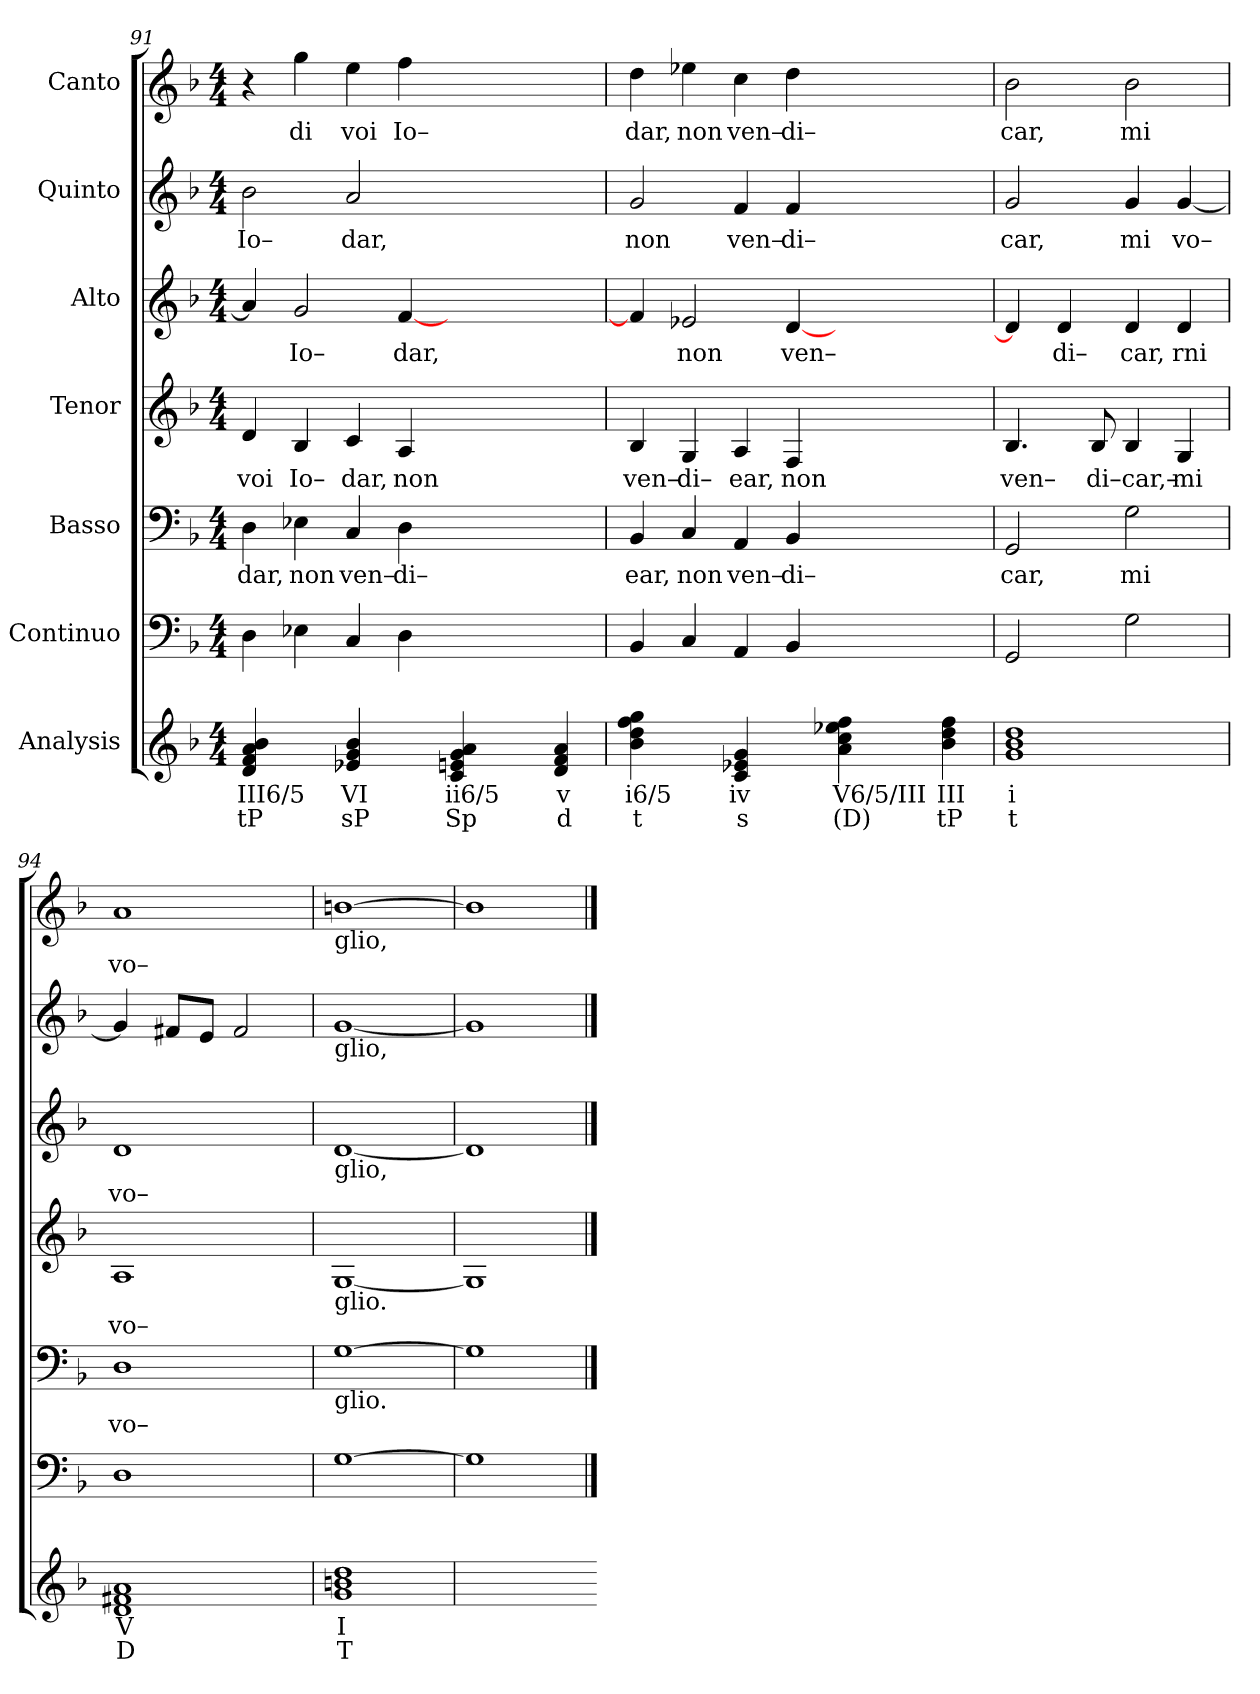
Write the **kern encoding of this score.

**kern	**text	**text	**kern	**kern	**text	**kern	**text	**kern	**text	**kern	**text	**kern	**text
*part7	*part7	*part7	*part6	*part5	*part5	*part4	*part4	*part3	*part3	*part2	*part2	*part1	*part1
*staff7	*staff7	*staff7	*staff6	*staff5	*staff5	*staff4	*staff4	*staff3	*staff3	*staff2	*staff2	*staff1	*staff1
*I"Analysis	*	*	*I"Continuo	*I"Basso	*	*I"Tenor	*	*I"Alto	*	*I"Quinto	*	*I"Canto	*
*	*	*	*clefF4	*clefF4	*	*clefG2	*	*clefG2	*	*clefG2	*	*clefG2	*
*k[b-]	*	*	*k[b-]	*k[b-]	*	*k[b-]	*	*k[b-]	*	*k[b-]	*	*k[b-]	*
*	*	*	*F:	*F:	*	*F:	*	*F:	*	*F:	*	*F:	*
*M4/4	*	*	*M4/4	*M4/4	*	*M4/4	*	*M4/4	*	*M4/4	*	*M4/4	*
=91	=91	=91	=91	=91	=91	=91	=91	=91	=91	=91	=91	=91	=91
!	!	!	!	!	!LO:LY:b	!	!	!	!	!	!	!	!
!	!	!	!	!	!	!	!LO:LY:b	!	!	!	!	!	!
!	!	!	!	!	!	!	!	!	!	!	!LO:LY:b	!	!
4d 4f 4a 4b-	III6/5	tP	4D\	4D\	dar,	4d/	voi	4a/]	.	2b-\	Io–	4r	.
!	!	!	!	!	!LO:LY:b	!	!	!	!	!	!	!	!
!	!	!	!	!	!	!	!LO:LY:b	!	!	!	!	!	!
!	!	!	!	!	!	!	!	!	!LO:LY:b	!	!	!	!
!	!	!	!	!	!	!	!	!	!	!	!	!	!LO:LY:b
4ryy	.	.	4E-X\	4E-X\	non	4B-/	Io–	2g/	Io–	.	.	4gg\	di
!	!	!	!	!	!LO:LY:b	!	!	!	!	!	!	!	!
!	!	!	!	!	!	!	!LO:LY:b	!	!	!	!	!	!
!	!	!	!	!	!	!	!	!	!	!	!LO:LY:b	!	!
!	!	!	!	!	!	!	!	!	!	!	!	!	!LO:LY:b
4e-X 4g 4b-	VI	sP	4C/	4C/	ven–	4c/	dar,	.	.	2a/	dar,	4ee\	voi
!	!	!	!	!	!LO:LY:b	!	!	!	!	!	!	!	!
!	!	!	!	!	!	!	!LO:LY:b	!	!	!	!	!	!
!	!	!	!	!	!	!	!	!	!LO:LY:b	!	!	!	!
!	!	!	!	!	!	!	!	!	!	!	!	!	!LO:LY:b
4ryy	.	.	4D\	4D\	di–	4A/	non	[4f/	dar,	.	.	4ff\	Io–
4c 4en 4g 4a	ii6/5	Sp	2.ryy	2.ryy	.	2.ryy	.	2.ryy	.	2.ryy	.	2.ryy	.
4ryy	.	.	.	.	.	.	.	.	.	.	.	.	.
4d 4f 4a	v	d	.	.	.	.	.	.	.	.	.	.	.
=92	=92	=92	=92	=92	=92	=92	=92	=92	=92	=92	=92	=92	=92
!	!	!	!	!	!LO:LY:b	!	!	!	!	!	!	!	!
!	!	!	!	!	!	!	!LO:LY:b	!	!	!	!	!	!
!	!	!	!	!	!	!	!	!	!	!	!LO:LY:b	!	!
!	!	!	!	!	!	!	!	!	!	!	!	!	!LO:LY:b
4b- 4dd 4ff 4gg	i6/5	t	4BB-/	4BB-/	ear,	4B-/	ven–	4f/]	.	2g/	non	4dd\	dar,
!	!	!	!	!	!LO:LY:b	!	!	!	!	!	!	!	!
!	!	!	!	!	!	!	!LO:LY:b	!	!	!	!	!	!
!	!	!	!	!	!	!	!	!	!LO:LY:b	!	!	!	!
!	!	!	!	!	!	!	!	!	!	!	!	!	!LO:LY:b
4ryy	.	.	4C/	4C/	non	4G/	di–	2e-X/	non	.	.	4ee-X\	non
!	!	!	!	!	!LO:LY:b	!	!	!	!	!	!	!	!
!	!	!	!	!	!	!	!LO:LY:b	!	!	!	!	!	!
!	!	!	!	!	!	!	!	!	!	!	!LO:LY:b	!	!
!	!	!	!	!	!	!	!	!	!	!	!	!	!LO:LY:b
4c 4e-X 4g	iv	s	4AA/	4AA/	ven–	4A/	ear,	.	.	4f/	ven–	4cc\	ven–
!	!	!	!	!	!LO:LY:b	!	!	!	!	!	!	!	!
!	!	!	!	!	!	!	!LO:LY:b	!	!	!	!	!	!
!	!	!	!	!	!	!	!	!	!LO:LY:b	!	!	!	!
!	!	!	!	!	!	!	!	!	!	!	!LO:LY:b	!	!
!	!	!	!	!	!	!	!	!	!	!	!	!	!LO:LY:b
4ryy	.	.	4BB-/	4BB-/	di–	4F/	non	[4d/	ven–	4f/	di–	4dd\	di–
4a 4cc 4ee-X 4ff	V6/5/III	(D)	2.ryy	2.ryy	.	2.ryy	.	2.ryy	.	2.ryy	.	2.ryy	.
4ryy	.	.	.	.	.	.	.	.	.	.	.	.	.
4b- 4dd 4ff	III	tP	.	.	.	.	.	.	.	.	.	.	.
=93	=93	=93	=93	=93	=93	=93	=93	=93	=93	=93	=93	=93	=93
!	!	!	!	!	!LO:LY:b	!	!	!	!	!	!	!	!
!	!	!	!	!	!	!	!LO:LY:b	!	!	!	!	!	!
!	!	!	!	!	!	!	!	!	!	!	!LO:LY:b	!	!
!	!	!	!	!	!	!	!	!	!	!	!	!	!LO:LY:b
1g 1b- 1dd	i	t	2GG/	2GG/	car,	4.B-/	ven–	4d/]	.	2g/	car,	2b-\	car,
!	!	!	!	!	!	!	!	!	!LO:LY:b	!	!	!	!
.	.	.	.	.	.	.	.	4d/	di–	.	.	.	.
!	!	!	!	!	!	!	!LO:LY:b	!	!	!	!	!	!
.	.	.	.	.	.	8B-/	di–car,–	.	.	.	.	.	.
!	!	!	!	!	!LO:LY:b	!	!	!	!	!	!	!	!
!	!	!	!	!	!	!	!	!	!LO:LY:b	!	!	!	!
!	!	!	!	!	!	!	!	!	!	!	!LO:LY:b	!	!
!	!	!	!	!	!	!	!	!	!	!	!	!	!LO:LY:b
.	.	.	2G\	2G\	mi	4B-/	.	4d/	car,	4g/	mi	2b-\	mi
!	!	!	!	!	!	!	!LO:LY:b	!	!	!	!	!	!
!	!	!	!	!	!	!	!	!	!LO:LY:b	!	!	!	!
!	!	!	!	!	!	!	!	!	!	!	!LO:LY:b	!	!
.	.	.	.	.	.	4G/	mi	4d/	rni	[4g/	vo–	.	.
=94	=94	=94	=94	=94	=94	=94	=94	=94	=94	=94	=94	=94	=94
!	!	!	!	!	!LO:LY:b	!	!	!	!	!	!	!	!
!	!	!	!	!	!	!	!LO:LY:b	!	!	!	!	!	!
!	!	!	!	!	!	!	!	!	!LO:LY:b	!	!	!	!
!	!	!	!	!	!	!	!	!	!	!	!	!	!LO:LY:b
1d 1f#X 1a	V	D	1D	1D	vo–	1A	vo–	1d	vo–	4g/]	.	1a	vo–
.	.	.	.	.	.	.	.	.	.	8f#X/L	.	.	.
.	.	.	.	.	.	.	.	.	.	8e/J	.	.	.
.	.	.	.	.	.	.	.	.	.	2f#/	.	.	.
=95	=95	=95	=95	=95	=95	=95	=95	=95	=95	=95	=95	=95	=95
!	!	!	!	!	!	!	!	!	!	!	!	!LO:TX:b:t=glio,	!
!	!	!	!	!	!	!	!	!	!	!LO:TX:b:t=glio,	!	!	!
!	!	!	!	!	!	!	!	!LO:TX:b:t=glio,	!	!	!	!	!
!	!	!	!	!	!	!LO:TX:b:t=glio.	!	!	!	!	!	!	!
!	!	!	!	!LO:TX:b:t=glio.	!	!	!	!	!	!	!	!	!
1g 1bn 1dd	I	T	[1G	[1G	.	[1G	.	[1d	.	[1g	.	[1bn	.
=96	=96	=96	=96	=96	=96	=96	=96	=96	=96	=96	=96	=96	=96
1ryy	.	.	1G]	1G]	.	1G]	.	1d]	.	1g]	.	1b]	.
=	==	==	==	==	==	==	==	==	==	==	==	==	==
*-	*-	*-	*-	*-	*-	*-	*-	*-	*-	*-	*-	*-	*-
